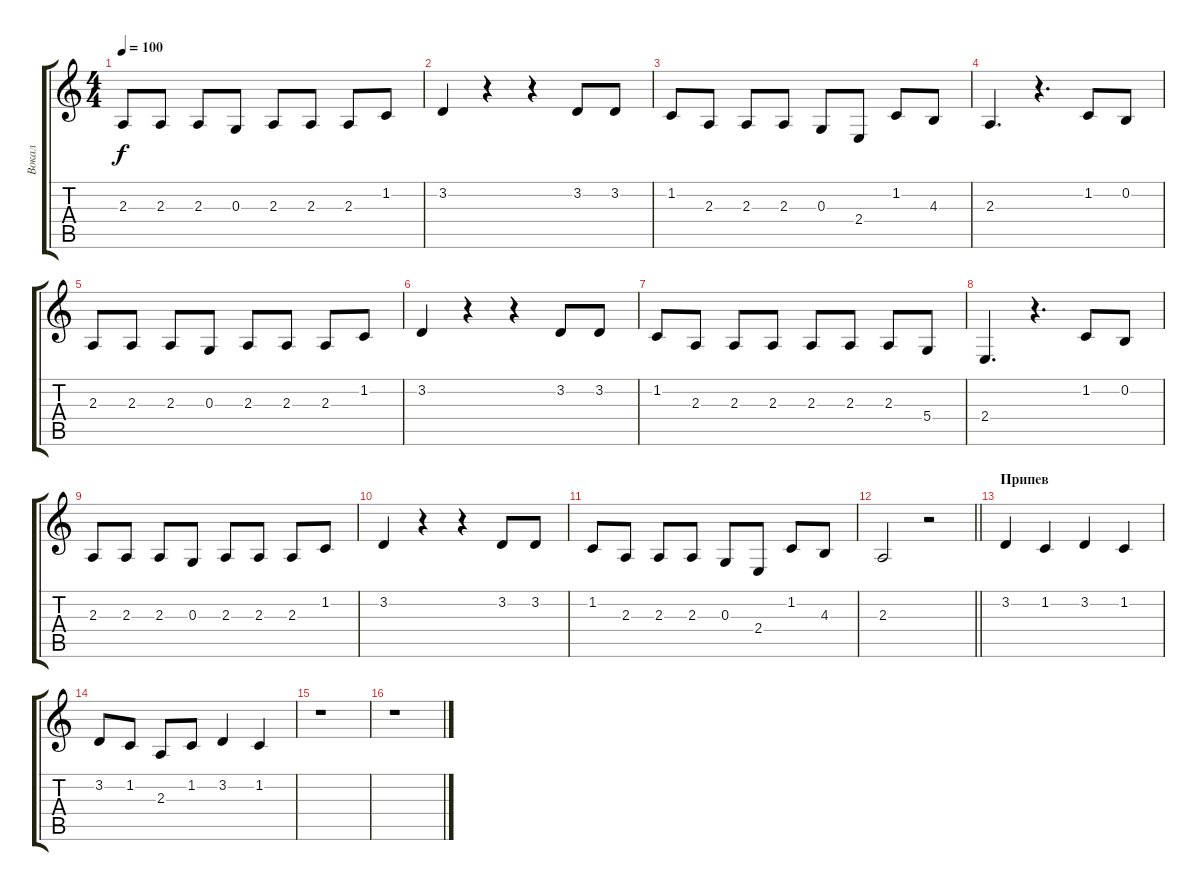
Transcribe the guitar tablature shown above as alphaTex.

\track ("Вокал" "Вокал") {instrument tenorsax}
\staff {score tabs}
\tuning (E4 B3 G3 D3 A2 E2) {hide}
\ts (4 4)
\tempo 100
\clef g2
\ks c
2.3.8{dy f} 2.3.8 2.3.8 0.3.8 2.3.8 2.3.8 2.3.8 1.2.8 |
3.2.4 r.4 r.4 3.2.8 3.2.8 |
1.2.8 2.3.8 2.3.8 2.3.8 0.3.8 2.4.8 1.2.8 4.3.8 |
2.3.4{d} r.4{d} 1.2.8 0.2.8 |
2.3.8 2.3.8 2.3.8 0.3.8 2.3.8 2.3.8 2.3.8 1.2.8 |
3.2.4 r.4 r.4 3.2.8 3.2.8 |
1.2.8 2.3.8 2.3.8 2.3.8 2.3.8 2.3.8 2.3.8 5.4.8 |
2.4.4{d} r.4{d} 1.2.8 0.2.8 |
2.3.8 2.3.8 2.3.8 0.3.8 2.3.8 2.3.8 2.3.8 1.2.8 |
3.2.4 r.4 r.4 3.2.8 3.2.8 |
1.2.8 2.3.8 2.3.8 2.3.8 0.3.8 2.4.8 1.2.8 4.3.8 |
\barLineRight lightlight
2.3.2 r.2 |
\section ("" "Припев")
3.2.4 1.2.4 3.2.4 1.2.4 |
3.2.8 1.2.8 2.3.8 1.2.8 3.2.4 1.2.4 |
r.1 |
r.1
